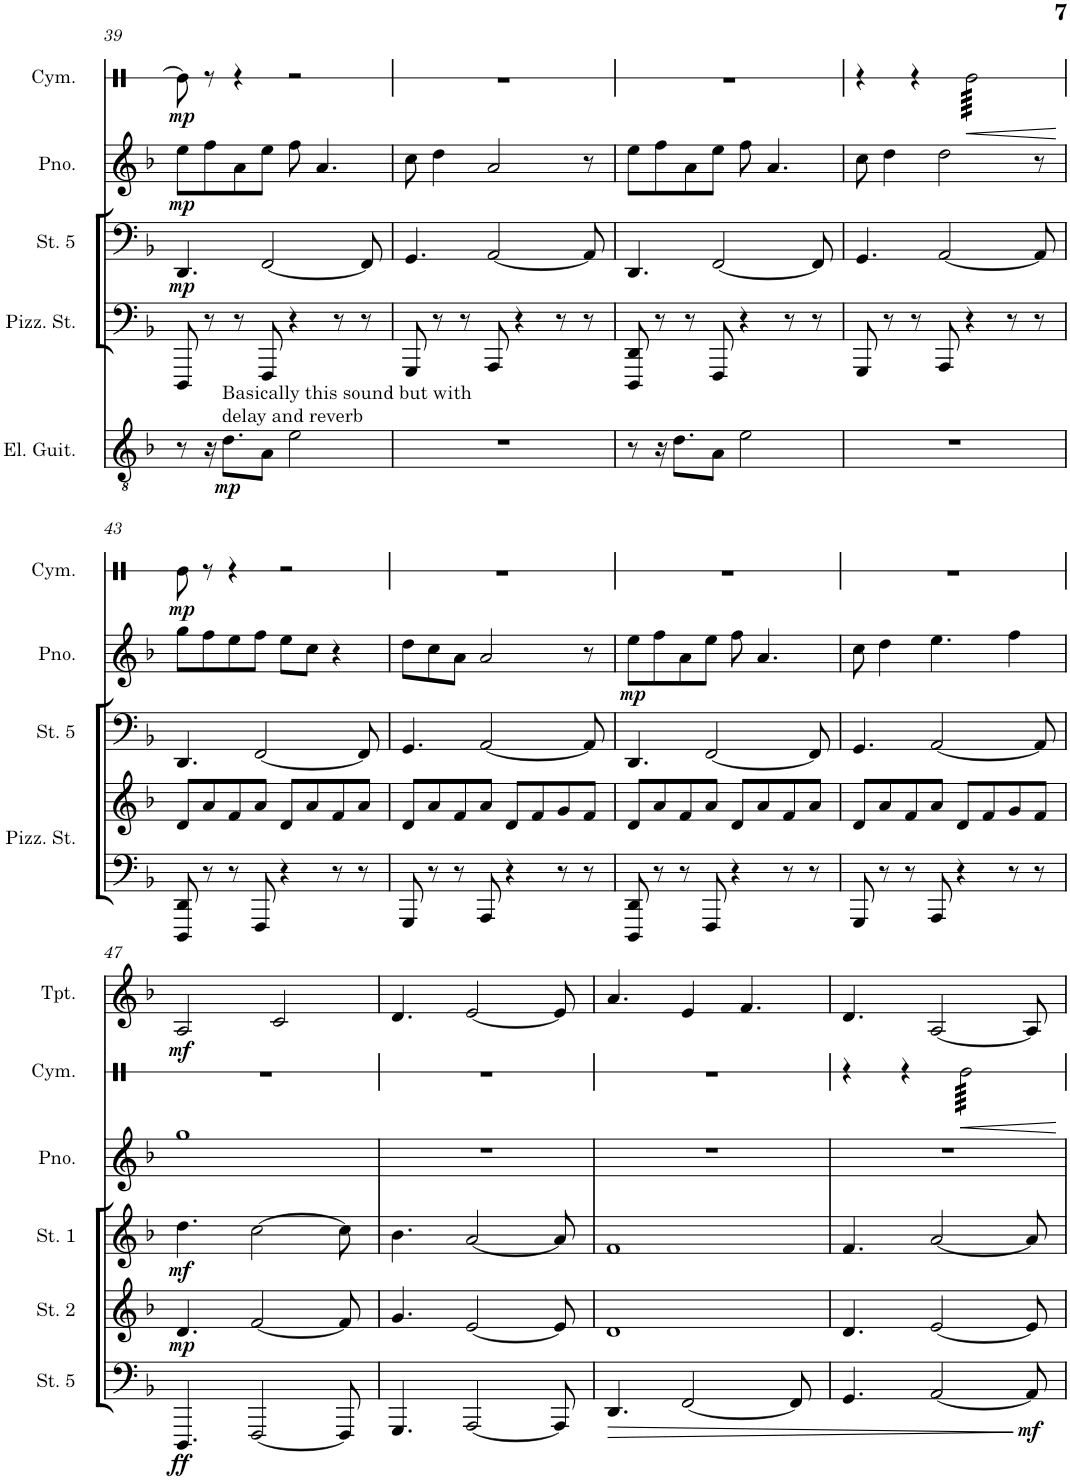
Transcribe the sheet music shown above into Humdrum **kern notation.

**kern	**dynam	**kern	**kern	**kern	**dynam	**kern	**dynam	**kern	**dynam	**kern	**dynam	**kern	**dynam	**kern	**dynam	**kern
*part9	*part9	*part8	*part8	*part7	*part7	*part6	*part6	*part5	*part5	*part4	*part4	*part3	*part3	*part2	*part2	*part1
*staff10	*staff10	*staff9	*staff8	*staff7	*staff7	*staff6	*staff6	*staff5	*staff5	*staff4	*staff4	*staff3	*staff3	*staff2	*staff2	*staff1
*I"Electric Guitar	*	*I"Pizzicato Strings	*	*I"Strings 5	*	*I"Strings 2	*	*I"Strings 1	*	*I"Piano	*	*I"Cymbal	*	*I"Trumpet	*	*I"Flute 1
*I'El. Guit.	*	*I'Pizz. St.	*	*I'St. 5	*	*I'St. 2	*	*I'St. 1	*	*I'Pno.	*	*I'Cym.	*	*I'Tpt.	*	*I'Fl. 1
!!LO:PB:g=z
*clefGv2	*	*clefF4	*clefG2	*clefF4	*	*clefG2	*	*clefG2	*	*clefG2	*	*clefX	*	*clefG2	*	*clefG2
*	*	*	*	*	*	*	*	*	*	*	*	*	*	*Trd1c2	*	*
*k[b-]	*	*k[b-]	*k[b-]	*k[b-]	*	*k[b-]	*	*k[b-]	*	*k[b-]	*	*k[]	*	*k[b-]	*	*k[b-]
*M4/4	*	*M4/4	*M4/4	*M4/4	*	*M4/4	*	*M4/4	*	*M4/4	*	*M4/4	*	*M4/4	*	*M4/4
=39	=39	=39	=39	=39	=39	=39	=39	=39	=39	=39	=39	=39	=39	=39	=39	=39
!	!	!	!	!	!LO:DY:b	!	!	!	!	!	!LO:DY:b	!	!LO:DY:b	!	!	!
8r	.	8DDD/	1r	4.DD/	mp	1r	.	1r	.	8ee\L	mp	8Re\]	mp	1r	.	1r
16r	.	8r	.	.	.	.	.	.	.	8ff\	.	8r	.	.	.	.
!LO:TX:a:t=Basically this sound but with	!	!	!	!	!	!	!	!	!	!	!	!	!	!	!	!
!LO:TX:a:t=delay and reverb	!	!	!	!	!	!	!	!	!	!	!	!	!	!	!	!
!	!LO:DY:b	!	!	!	!	!	!	!	!	!	!	!	!	!	!	!
8.d\L	mp	.	.	.	.	.	.	.	.	.	.	.	.	.	.	.
.	.	8r	.	.	.	.	.	.	.	8a\	.	4r	.	.	.	.
8A\J	.	8FFF/	.	[2FF/	.	.	.	.	.	8ee\J	.	.	.	.	.	.
2e\	.	4r	.	.	.	.	.	.	.	8ff\	.	2r	.	.	.	.
.	.	.	.	.	.	.	.	.	.	4.a/	.	.	.	.	.	.
.	.	8r	.	.	.	.	.	.	.	.	.	.	.	.	.	.
.	.	8r	.	8FF/]	.	.	.	.	.	.	.	.	.	.	.	.
=40	=40	=40	=40	=40	=40	=40	=40	=40	=40	=40	=40	=40	=40	=40	=40	=40
1r	.	8GGG/	1r	4.GG/	.	1r	.	1r	.	8cc\	.	1r	.	1r	.	1r
.	.	8r	.	.	.	.	.	.	.	4dd\	.	.	.	.	.	.
.	.	8r	.	.	.	.	.	.	.	.	.	.	.	.	.	.
.	.	8AAA/	.	[2AA/	.	.	.	.	.	2a/	.	.	.	.	.	.
.	.	4r	.	.	.	.	.	.	.	.	.	.	.	.	.	.
.	.	8r	.	.	.	.	.	.	.	.	.	.	.	.	.	.
.	.	8r	.	8AA/]	.	.	.	.	.	8r	.	.	.	.	.	.
=41	=41	=41	=41	=41	=41	=41	=41	=41	=41	=41	=41	=41	=41	=41	=41	=41
8r	.	8DDD/ 8DD/	1r	4.DD/	.	1r	.	1r	.	8ee\L	.	1r	.	1r	.	1r
16r	.	8r	.	.	.	.	.	.	.	8ff\	.	.	.	.	.	.
8.d\L	.	.	.	.	.	.	.	.	.	.	.	.	.	.	.	.
.	.	8r	.	.	.	.	.	.	.	8a\	.	.	.	.	.	.
8A\J	.	8FFF/	.	[2FF/	.	.	.	.	.	8ee\J	.	.	.	.	.	.
2e\	.	4r	.	.	.	.	.	.	.	8ff\	.	.	.	.	.	.
.	.	.	.	.	.	.	.	.	.	4.a/	.	.	.	.	.	.
.	.	8r	.	.	.	.	.	.	.	.	.	.	.	.	.	.
.	.	8r	.	8FF/]	.	.	.	.	.	.	.	.	.	.	.	.
=42	=42	=42	=42	=42	=42	=42	=42	=42	=42	=42	=42	=42	=42	=42	=42	=42
1r	.	8GGG/	1r	4.GG/	.	1r	.	1r	.	8cc\	.	4r	.	1r	.	1r
.	.	8r	.	.	.	.	.	.	.	4dd\	.	.	.	.	.	.
.	.	8r	.	.	.	.	.	.	.	.	.	4r	.	.	.	.
.	.	8AAA/	.	[2AA/	.	.	.	.	.	2dd\	.	.	.	.	.	.
!	!	!	!	!	!	!	!	!	!	!	!	!	!LO:HP:b	!	!	!
*	*	*	*	*	*	*	*	*	*	*	*	*tremolo	*	*	*	*
.	.	4r	.	.	.	.	.	.	.	.	.	64Re\LLLL	<	.	.	.
.	.	.	.	.	.	.	.	.	.	.	.	64Re\	.	.	.	.
.	.	.	.	.	.	.	.	.	.	.	.	64Re\	.	.	.	.
.	.	.	.	.	.	.	.	.	.	.	.	64Re\	.	.	.	.
.	.	.	.	.	.	.	.	.	.	.	.	64Re\	.	.	.	.
.	.	.	.	.	.	.	.	.	.	.	.	64Re\	.	.	.	.
.	.	.	.	.	.	.	.	.	.	.	.	64Re\	.	.	.	.
.	.	.	.	.	.	.	.	.	.	.	.	64Re\	.	.	.	.
.	.	.	.	.	.	.	.	.	.	.	.	64Re\	.	.	.	.
.	.	.	.	.	.	.	.	.	.	.	.	64Re\	.	.	.	.
.	.	.	.	.	.	.	.	.	.	.	.	64Re\	.	.	.	.
.	.	.	.	.	.	.	.	.	.	.	.	64Re\	.	.	.	.
.	.	.	.	.	.	.	.	.	.	.	.	64Re\	.	.	.	.
.	.	.	.	.	.	.	.	.	.	.	.	64Re\	.	.	.	.
.	.	.	.	.	.	.	.	.	.	.	.	64Re\	.	.	.	.
.	.	.	.	.	.	.	.	.	.	.	.	64Re\	.	.	.	.
.	.	8r	.	.	.	.	.	.	.	.	.	64Re\	.	.	.	.
.	.	.	.	.	.	.	.	.	.	.	.	64Re\	.	.	.	.
.	.	.	.	.	.	.	.	.	.	.	.	64Re\	.	.	.	.
.	.	.	.	.	.	.	.	.	.	.	.	64Re\	.	.	.	.
.	.	.	.	.	.	.	.	.	.	.	.	64Re\	.	.	.	.
.	.	.	.	.	.	.	.	.	.	.	.	64Re\	.	.	.	.
.	.	.	.	.	.	.	.	.	.	.	.	64Re\	.	.	.	.
.	.	.	.	.	.	.	.	.	.	.	.	64Re\	.	.	.	.
.	.	8r	.	8AA/]	.	.	.	.	.	8r	.	64Re\	.	.	.	.
.	.	.	.	.	.	.	.	.	.	.	.	64Re\	.	.	.	.
.	.	.	.	.	.	.	.	.	.	.	.	64Re\	.	.	.	.
.	.	.	.	.	.	.	.	.	.	.	.	64Re\	.	.	.	.
.	.	.	.	.	.	.	.	.	.	.	.	64Re\	.	.	.	.
.	.	.	.	.	.	.	.	.	.	.	.	64Re\	.	.	.	.
.	.	.	.	.	.	.	.	.	.	.	.	64Re\	.	.	.	.
.	.	.	.	.	.	.	.	.	.	.	.	64Re\JJJJ	.	.	.	.
*	*	*	*	*	*	*	*	*	*	*	*	*Xtremolo	*	*	*	*
.	.	.	.	.	.	.	.	.	.	.	.	.	[	.	.	.
!!LO:LB:g=z
=43	=43	=43	=43	=43	=43	=43	=43	=43	=43	=43	=43	=43	=43	=43	=43	=43
!	!	!	!	!	!	!	!	!	!	!	!	!	!LO:DY:b	!	!	!
1r	.	8DDD/ 8DD/	8d/L	4.DD/	.	1r	.	1r	.	8gg\L	.	8Re\	mp	1r	.	1r
.	.	8r	8a/	.	.	.	.	.	.	8ff\	.	8r	.	.	.	.
.	.	8r	8f/	.	.	.	.	.	.	8ee\	.	4r	.	.	.	.
.	.	8FFF/	8a/J	[2FF/	.	.	.	.	.	8ff\J	.	.	.	.	.	.
.	.	4r	8d/L	.	.	.	.	.	.	8ee\L	.	2r	.	.	.	.
.	.	.	8a/	.	.	.	.	.	.	8cc\J	.	.	.	.	.	.
.	.	8r	8f/	.	.	.	.	.	.	4r	.	.	.	.	.	.
.	.	8r	8a/J	8FF/]	.	.	.	.	.	.	.	.	.	.	.	.
=44	=44	=44	=44	=44	=44	=44	=44	=44	=44	=44	=44	=44	=44	=44	=44	=44
1r	.	8GGG/	8d/L	4.GG/	.	1r	.	1r	.	8dd\L	.	1r	.	1r	.	1r
.	.	8r	8a/	.	.	.	.	.	.	8cc\	.	.	.	.	.	.
.	.	8r	8f/	.	.	.	.	.	.	8a\J	.	.	.	.	.	.
.	.	8AAA/	8a/J	[2AA/	.	.	.	.	.	2a/	.	.	.	.	.	.
.	.	4r	8d/L	.	.	.	.	.	.	.	.	.	.	.	.	.
.	.	.	8f/	.	.	.	.	.	.	.	.	.	.	.	.	.
.	.	8r	8g/	.	.	.	.	.	.	.	.	.	.	.	.	.
.	.	8r	8f/J	8AA/]	.	.	.	.	.	8r	.	.	.	.	.	.
=45	=45	=45	=45	=45	=45	=45	=45	=45	=45	=45	=45	=45	=45	=45	=45	=45
!	!	!	!	!	!	!	!	!	!	!	!LO:DY:b	!	!	!	!	!
1r	.	8DDD/ 8DD/	8d/L	4.DD/	.	1r	.	1r	.	8ee\L	mp	1r	.	1r	.	1r
.	.	8r	8a/	.	.	.	.	.	.	8ff\	.	.	.	.	.	.
.	.	8r	8f/	.	.	.	.	.	.	8a\	.	.	.	.	.	.
.	.	8FFF/	8a/J	[2FF/	.	.	.	.	.	8ee\J	.	.	.	.	.	.
.	.	4r	8d/L	.	.	.	.	.	.	8ff\	.	.	.	.	.	.
.	.	.	8a/	.	.	.	.	.	.	4.a/	.	.	.	.	.	.
.	.	8r	8f/	.	.	.	.	.	.	.	.	.	.	.	.	.
.	.	8r	8a/J	8FF/]	.	.	.	.	.	.	.	.	.	.	.	.
=46	=46	=46	=46	=46	=46	=46	=46	=46	=46	=46	=46	=46	=46	=46	=46	=46
1r	.	8GGG/	8d/L	4.GG/	.	1r	.	1r	.	8cc\	.	1r	.	1r	.	1r
.	.	8r	8a/	.	.	.	.	.	.	4dd\	.	.	.	.	.	.
.	.	8r	8f/	.	.	.	.	.	.	.	.	.	.	.	.	.
.	.	8AAA/	8a/J	[2AA/	.	.	.	.	.	4.ee\	.	.	.	.	.	.
.	.	4r	8d/L	.	.	.	.	.	.	.	.	.	.	.	.	.
.	.	.	8f/	.	.	.	.	.	.	.	.	.	.	.	.	.
.	.	8r	8g/	.	.	.	.	.	.	4ff\	.	.	.	.	.	.
.	.	8r	8f/J	8AA/]	.	.	.	.	.	.	.	.	.	.	.	.
!!LO:LB:g=z
=47	=47	=47	=47	=47	=47	=47	=47	=47	=47	=47	=47	=47	=47	=47	=47	=47
!	!	!	!	!	!LO:DY:b	!	!LO:DY:b	!	!LO:DY:b	!	!	!	!	!	!LO:DY:b	!
1r	.	1r	1r	4.DDD/	ff	4.d/	mp	4.dd\	mf	1gg	.	1r	.	2A/	mf	1r
.	.	.	.	[2FFF/	.	[2f/	.	[2cc\	.	.	.	.	.	.	.	.
.	.	.	.	.	.	.	.	.	.	.	.	.	.	2c/	.	.
.	.	.	.	8FFF/]	.	8f/]	.	8cc\]	.	.	.	.	.	.	.	.
=48	=48	=48	=48	=48	=48	=48	=48	=48	=48	=48	=48	=48	=48	=48	=48	=48
1r	.	1r	1r	4.GGG/	.	4.g/	.	4.b-\	.	1r	.	1r	.	4.d/	.	1r
.	.	.	.	[2AAA/	.	[2e/	.	[2a/	.	.	.	.	.	[2e/	.	.
.	.	.	.	8AAA/]	.	8e/]	.	8a/]	.	.	.	.	.	8e/]	.	.
=49	=49	=49	=49	=49	=49	=49	=49	=49	=49	=49	=49	=49	=49	=49	=49	=49
!	!	!	!	!	!LO:HP:b	!	!	!	!	!	!	!	!	!	!	!
1r	.	1r	1r	4.DD/	>	1d	.	1f	.	1r	.	1r	.	4.a/	.	1r
.	.	.	.	[2FF/	.	.	.	.	.	.	.	.	.	4e/	.	.
.	.	.	.	.	.	.	.	.	.	.	.	.	.	4.f/	.	.
.	.	.	.	8FF/]	.	.	.	.	.	.	.	.	.	.	.	.
=50	=50	=50	=50	=50	=50	=50	=50	=50	=50	=50	=50	=50	=50	=50	=50	=50
1r	.	1r	1r	4.GG/	.	4.d/	.	4.f/	.	1r	.	4r	.	4.d/	.	1r
.	.	.	.	.	.	.	.	.	.	.	.	4r	.	.	.	.
.	.	.	.	[2AA/	.	[2e/	.	[2a/	.	.	.	.	.	[2A/	.	.
!	!	!	!	!	!	!	!	!	!	!	!	!	!LO:HP:b	!	!	!
*	*	*	*	*	*	*	*	*	*	*	*	*tremolo	*	*	*	*
.	.	.	.	.	.	.	.	.	.	.	.	64Re\LLLL	<	.	.	.
.	.	.	.	.	.	.	.	.	.	.	.	64Re\	.	.	.	.
.	.	.	.	.	.	.	.	.	.	.	.	64Re\	.	.	.	.
.	.	.	.	.	.	.	.	.	.	.	.	64Re\	.	.	.	.
.	.	.	.	.	.	.	.	.	.	.	.	64Re\	.	.	.	.
.	.	.	.	.	.	.	.	.	.	.	.	64Re\	.	.	.	.
.	.	.	.	.	.	.	.	.	.	.	.	64Re\	.	.	.	.
.	.	.	.	.	.	.	.	.	.	.	.	64Re\	.	.	.	.
.	.	.	.	.	.	.	.	.	.	.	.	64Re\	.	.	.	.
.	.	.	.	.	.	.	.	.	.	.	.	64Re\	.	.	.	.
.	.	.	.	.	.	.	.	.	.	.	.	64Re\	.	.	.	.
.	.	.	.	.	.	.	.	.	.	.	.	64Re\	.	.	.	.
.	.	.	.	.	.	.	.	.	.	.	.	64Re\	.	.	.	.
.	.	.	.	.	.	.	.	.	.	.	.	64Re\	.	.	.	.
.	.	.	.	.	.	.	.	.	.	.	.	64Re\	.	.	.	.
.	.	.	.	.	.	.	.	.	.	.	.	64Re\	.	.	.	.
.	.	.	.	.	.	.	.	.	.	.	.	64Re\	.	.	.	.
.	.	.	.	.	.	.	.	.	.	.	.	64Re\	.	.	.	.
.	.	.	.	.	.	.	.	.	.	.	.	64Re\	.	.	.	.
.	.	.	.	.	.	.	.	.	.	.	.	64Re\	.	.	.	.
.	.	.	.	.	.	.	.	.	.	.	.	64Re\	.	.	.	.
.	.	.	.	.	.	.	.	.	.	.	.	64Re\	.	.	.	.
.	.	.	.	.	.	.	.	.	.	.	.	64Re\	.	.	.	.
.	.	.	.	.	.	.	.	.	.	.	.	64Re\	.	.	.	.
!	!	!	!	!	!LO:DY:n=1:b	!	!	!	!	!	!	!	!	!	!	!
.	.	.	.	8AA/]	] mf	8e/]	.	8a/]	.	.	.	64Re\	.	8A/]	.	.
.	.	.	.	.	.	.	.	.	.	.	.	64Re\	.	.	.	.
.	.	.	.	.	.	.	.	.	.	.	.	64Re\	.	.	.	.
.	.	.	.	.	.	.	.	.	.	.	.	64Re\	.	.	.	.
.	.	.	.	.	.	.	.	.	.	.	.	64Re\	.	.	.	.
.	.	.	.	.	.	.	.	.	.	.	.	64Re\	.	.	.	.
.	.	.	.	.	.	.	.	.	.	.	.	64Re\	.	.	.	.
.	.	.	.	.	.	.	.	.	.	.	.	64Re\JJJJ	.	.	.	.
*	*	*	*	*	*	*	*	*	*	*	*	*Xtremolo	*	*	*	*
.	.	.	.	.	.	.	.	.	.	.	.	.	[	.	.	.
=	=	=	=	=	=	=	=	=	=	=	=	=	=	=	=	=
*-	*-	*-	*-	*-	*-	*-	*-	*-	*-	*-	*-	*-	*-	*-	*-	*-
